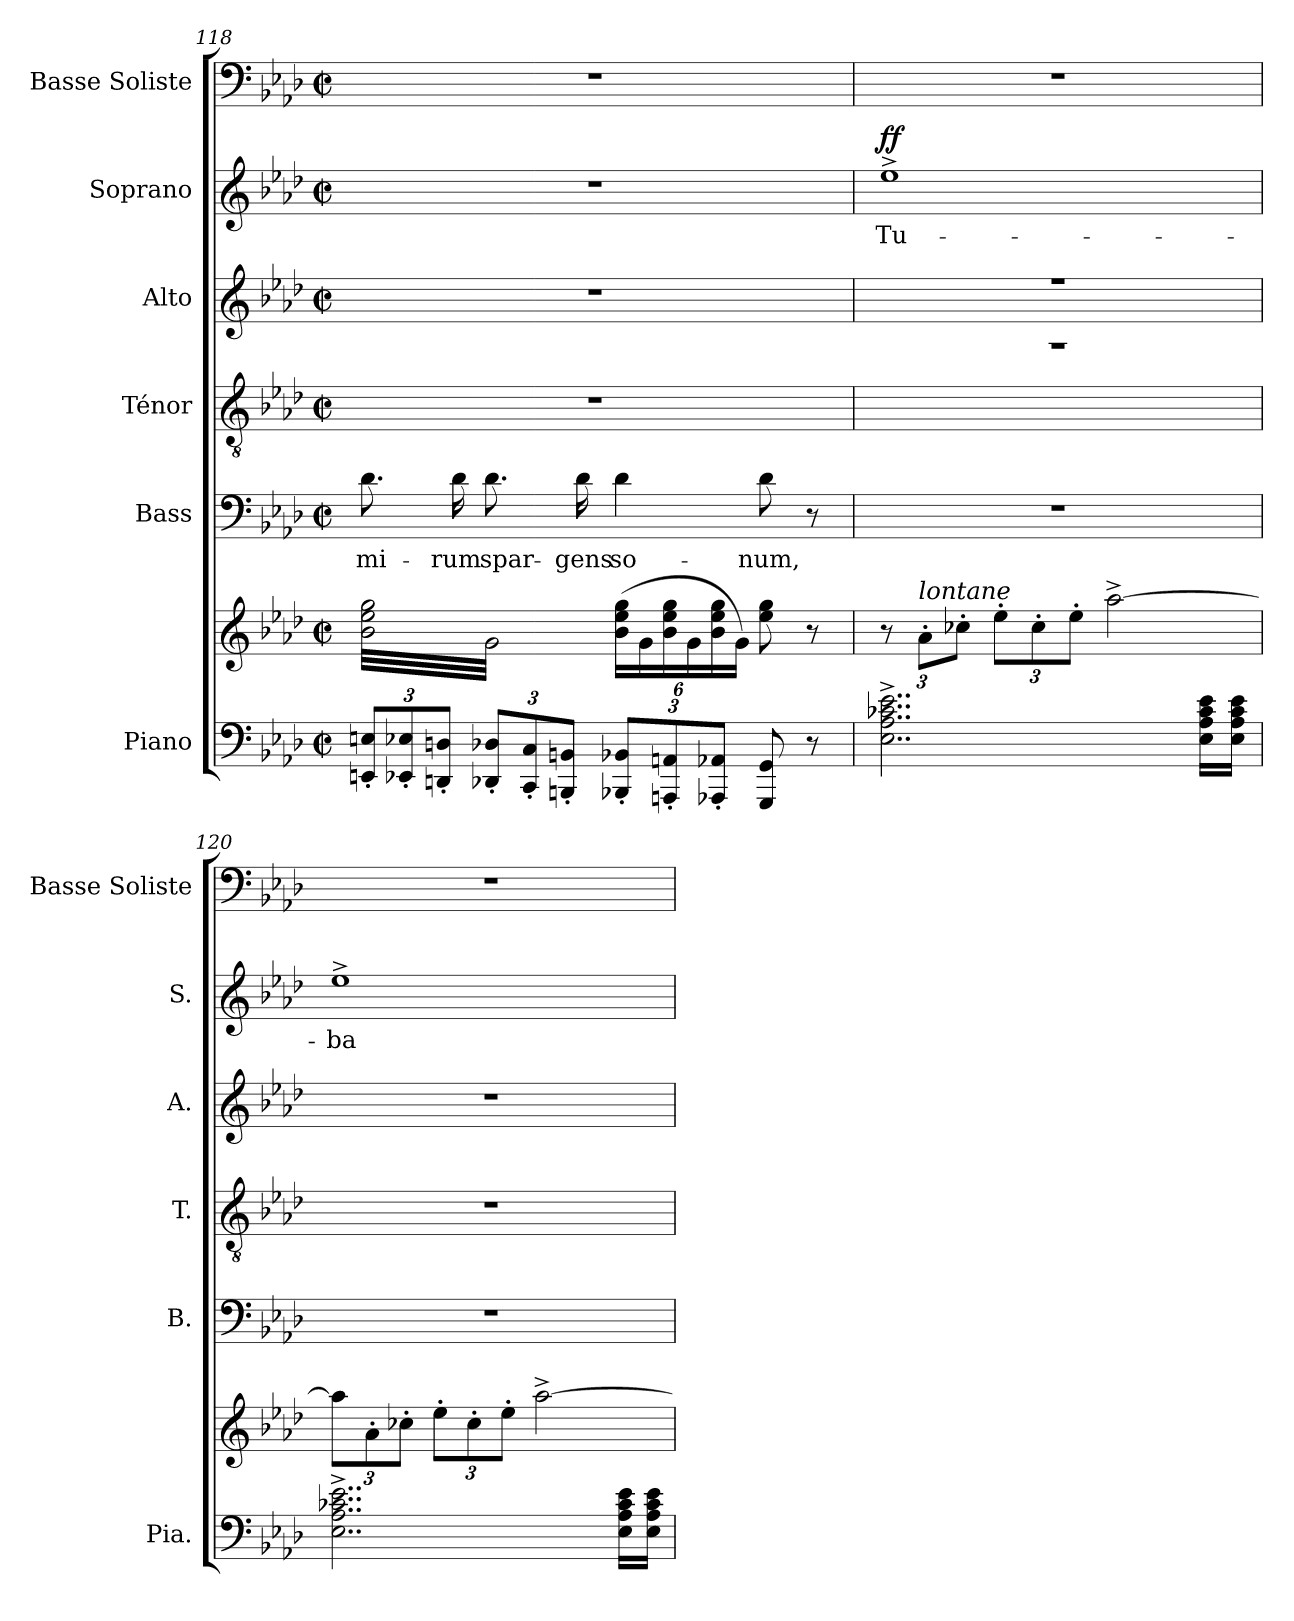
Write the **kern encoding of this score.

**kern	**kern	**kern	**text	**kern	**kern	**kern	**text	**dynam	**kern
*part6	*part6	*part5	*part5	*part4	*part3	*part2	*part2	*part2	*part1
*staff7	*staff6	*staff5	*staff5	*staff4	*staff3	*staff2	*staff2	*staff2	*staff1
*I"Piano	*	*I"Bass	*	*I"Ténor	*I"Alto	*I"Soprano	*	*	*I"Basse Soliste
*I'Pia.	*	*I'B.	*	*I'T.	*I'A.	*I'S.	*	*	*I'Basse Soliste
*clefF4	*clefG2	*clefF4	*	*clefGv2	*clefG2	*clefG2	*	*	*clefF4
*k[b-e-a-d-]	*k[b-e-a-d-]	*k[b-e-a-d-]	*	*k[b-e-a-d-]	*k[b-e-a-d-]	*k[b-e-a-d-]	*	*	*k[b-e-a-d-]
*M2/2	*M2/2	*M2/2	*	*M2/2	*M2/2	*M2/2	*	*	*M2/2
*met(c|)	*met(c|)	*met(c|)	*	*met(c|)	*met(c|)	*met(c|)	*	*	*met(c|)
*Xbrackettup	*Xbrackettup	*	*	*	*	*	*	*	*
=118	=118	=118	=118	=118	=118	=118	=118	=118	=118
!	!LO:N:vis=16.	!	!	!	!	!	!	!	!
*	*tremolo	*	*	*	*	*	*	*	*
12EEn/' 12En/'L	(32b-\ 32ee-\ 32gg\LLL	8.d-\	mi-	1r	1r	1r	.	.	1r
.	32g\)	.	.	.	.	.	.	.	.
.	32b-\ 32ee-\ 32gg\	.	.	.	.	.	.	.	.
12EE-X/' 12E-X/'	.	.	.	.	.	.	.	.	.
.	32g\)	.	.	.	.	.	.	.	.
.	32b-\ 32ee-\ 32gg\	.	.	.	.	.	.	.	.
.	32g\)	.	.	.	.	.	.	.	.
12DDn/' 12Dn/'J	.	.	.	.	.	.	.	.	.
.	32b-\ 32ee-\ 32gg\	16d-\	-rum	.	.	.	.	.	.
.	32g\)	.	.	.	.	.	.	.	.
!	!LO:N:vis=4.	!	!	!	!	!	!	!	!
12DD-X/' 12D-X/'L	32b-\ 32ee-\ 32gg\	8.d-\	spar-	.	.	.	.	.	.
.	32g\)	.	.	.	.	.	.	.	.
.	32b-\ 32ee-\ 32gg\	.	.	.	.	.	.	.	.
12CC/' 12C/'	.	.	.	.	.	.	.	.	.
.	32g\)	.	.	.	.	.	.	.	.
.	32b-\ 32ee-\ 32gg\	.	.	.	.	.	.	.	.
.	32g\)	.	.	.	.	.	.	.	.
12BBBn/' 12BBn/'J	.	.	.	.	.	.	.	.	.
.	32b-\ 32ee-\ 32gg\	16d-\	-gens	.	.	.	.	.	.
.	32g\)JJJ	.	.	.	.	.	.	.	.
*	*Xtremolo	*	*	*	*	*	*	*	*
12BBB-X/' 12BB-X/'L	(24b-\ 24ee-\ 24gg\LL	4d-\	so-	.	.	.	.	.	.
.	.	.	.	.	.	.	.	.	.
.	24g\	.	.	.	.	.	.	.	.
.	.	.	.	.	.	.	.	.	.
12AAAn/' 12AAn/'	24b-\ 24ee-\ 24gg\	.	.	.	.	.	.	.	.
.	.	.	.	.	.	.	.	.	.
.	24g\	.	.	.	.	.	.	.	.
.	.	.	.	.	.	.	.	.	.
12AAA-X/' 12AA-X/'J	24b-\ 24ee-\ 24gg\	.	.	.	.	.	.	.	.
.	.	.	.	.	.	.	.	.	.
.	24g\JJ)	.	.	.	.	.	.	.	.
.	.	.	.	.	.	.	.	.	.
8GGG/ 8GG/	8ee-\ 8gg\	8d-\	-num,	.	.	.	.	.	.
8r	8r	8r	.	.	.	.	.	.	.
!!LO:LB:g=z
=119	=119	=119	=119	=119	=119	=119	=119	=119	=119
*	*	*	*	*^	*^	*	*	*	*
!	!	!	!	!	!	!	!	!	!	!LO:DY:a	!
2..E-\^ 2..A-\^ 2..c-X\^ 2..e-\^	12r	1r	.	1r	1b-yy	1r	1b-yy	1ee-^	Tu-	ff	1r
!	!LO:TX:a:i:t=lontane	!	!	!	!	!	!	!	!	!	!
.	12a-'\L	.	.	.	.	.	.	.	.	.	.
.	12cc-X'\J	.	.	.	.	.	.	.	.	.	.
.	12ee-'\L	.	.	.	.	.	.	.	.	.	.
.	12cc-'\	.	.	.	.	.	.	.	.	.	.
.	12ee-'\J	.	.	.	.	.	.	.	.	.	.
.	[2aa-^\	.	.	.	.	.	.	.	.	.	.
16E-\ 16A-\ 16c-\ 16e-\LL	.	.	.	.	.	.	.	.	.	.	.
16E-\ 16A-\ 16c-\ 16e-\JJ	.	.	.	.	.	.	.	.	.	.	.
*	*	*	*	*v	*v	*	*	*	*	*	*
*	*	*	*	*	*v	*v	*	*	*	*
=120	=120	=120	=120	=120	=120	=120	=120	=120	=120
2..E-\^ 2..A-\^ 2..c-X\^ 2..e-\^	12aa-\L]	1r	.	1r	1r	1ee-^	-ba-	.	1r
.	12a-'\	.	.	.	.	.	.	.	.
.	12cc-X'\J	.	.	.	.	.	.	.	.
.	12ee-'\L	.	.	.	.	.	.	.	.
.	12cc-'\	.	.	.	.	.	.	.	.
.	12ee-'\J	.	.	.	.	.	.	.	.
.	[2aa-^\	.	.	.	.	.	.	.	.
16E-\ 16A-\ 16c-\ 16e-\LL	.	.	.	.	.	.	.	.	.
16E-\ 16A-\ 16c-\ 16e-\JJ	.	.	.	.	.	.	.	.	.
=	=	=	=	=	=	=	=	=	=
*-	*-	*-	*-	*-	*-	*-	*-	*-	*-
